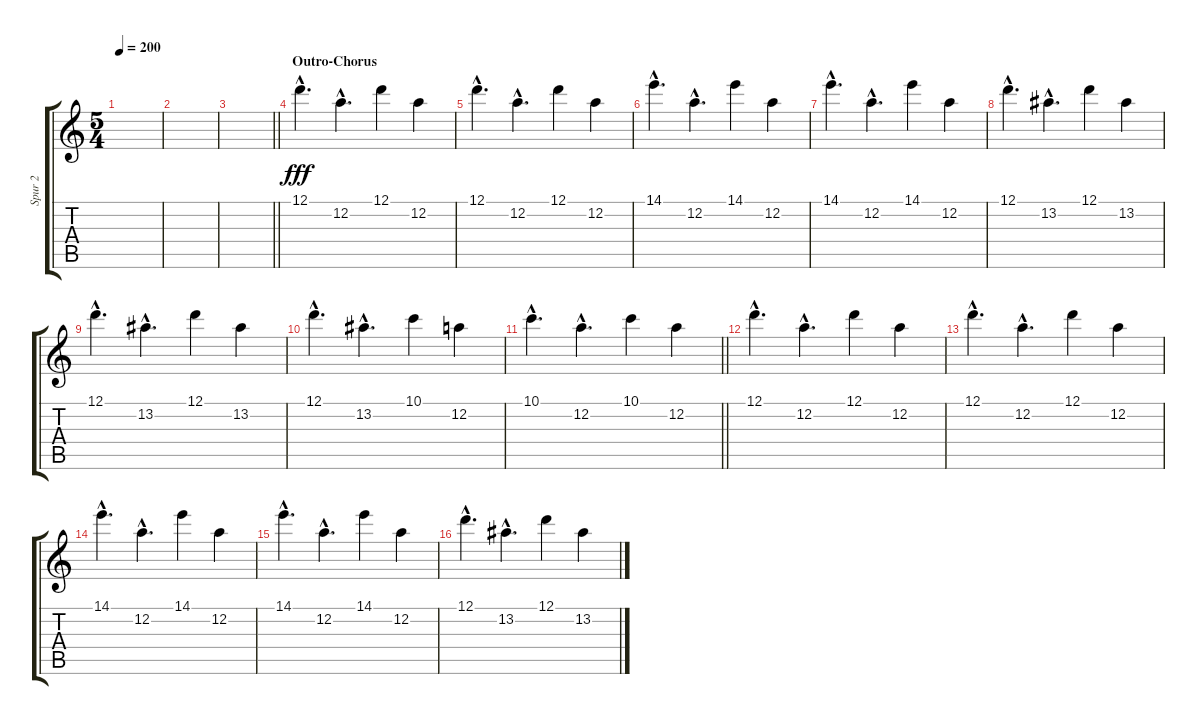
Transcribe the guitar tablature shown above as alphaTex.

\track ("Spur 2" "Spur 2") {instrument overdrivenguitar}
\staff {score tabs}
\tuning (D4 A3 F3 C3 G2 C2) {hide}
\ts (5 4)
\tempo 200
\clef g2
\ks c
|
|
\barLineRight lightlight
|
\section ("" "Outro-Chorus")
12.1{hac}.4{d dy fff} 12.2{hac}.4{d} 12.1.4 12.2.4 |
12.1{hac}.4{d} 12.2{hac}.4{d} 12.1.4 12.2.4 |
14.1{hac}.4{d} 12.2{hac}.4{d} 14.1.4 12.2.4 |
14.1{hac}.4{d} 12.2{hac}.4{d} 14.1.4 12.2.4 |
12.1{hac}.4{d} 13.2{hac}.4{d} 12.1.4 13.2.4 |
12.1{hac}.4{d} 13.2{hac}.4{d} 12.1.4 13.2.4 |
12.1{hac}.4{d} 13.2{hac}.4{d} 10.1.4 12.2.4 |
\barLineRight lightlight
10.1{hac}.4{d} 12.2{hac}.4{d} 10.1.4 12.2.4 |
12.1{hac}.4{d} 12.2{hac}.4{d} 12.1.4 12.2.4 |
12.1{hac}.4{d} 12.2{hac}.4{d} 12.1.4 12.2.4 |
14.1{hac}.4{d} 12.2{hac}.4{d} 14.1.4 12.2.4 |
14.1{hac}.4{d} 12.2{hac}.4{d} 14.1.4 12.2.4 |
12.1{hac}.4{d} 13.2{hac}.4{d} 12.1.4 13.2.4
